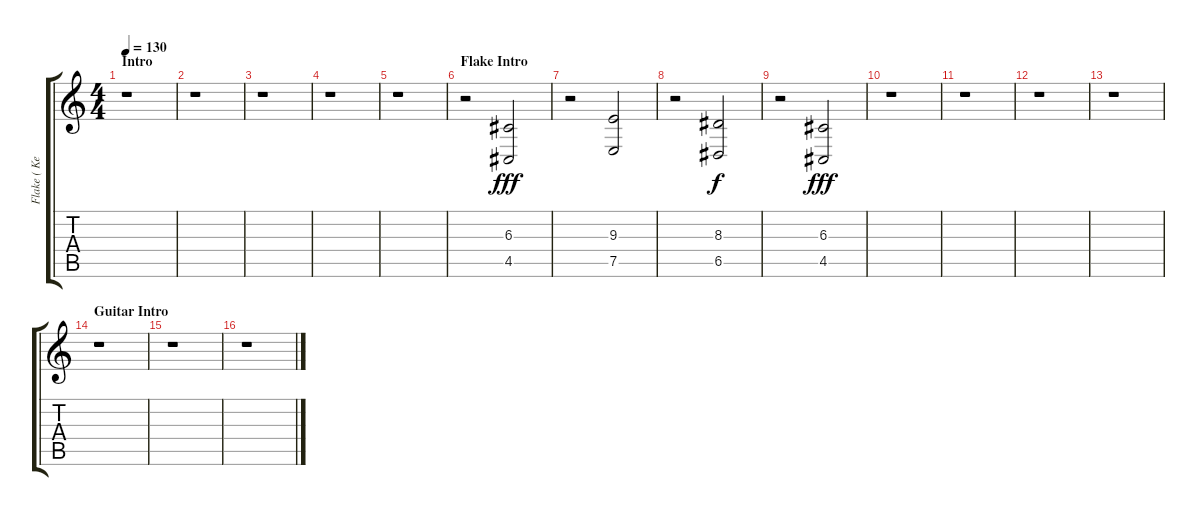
\track ("Flake ( Keys 5 )" "Flake ( Ke") {instrument breathnoise}
\staff {score tabs}
\tuning (E4 B3 G3 D3 A2 E2) {hide}
\ts (4 4)
\section ("" "Intro")
\tempo 130
\clef g2
\ks c
r.1{dy fff instrument breathnoise} |
r.1 |
r.1 |
r.1 |
r.1 |
\section ("" "Flake Intro")
r.2 (6.3 4.5).2 |
r.2 (9.3 7.5).2 |
r.2 (8.3 6.5).2{dy f} |
r.2 (6.3 4.5).2{dy fff} |
r.1 |
r.1 |
r.1 |
r.1 |
\section ("" "Guitar Intro")
r.1 |
r.1 |
r.1
